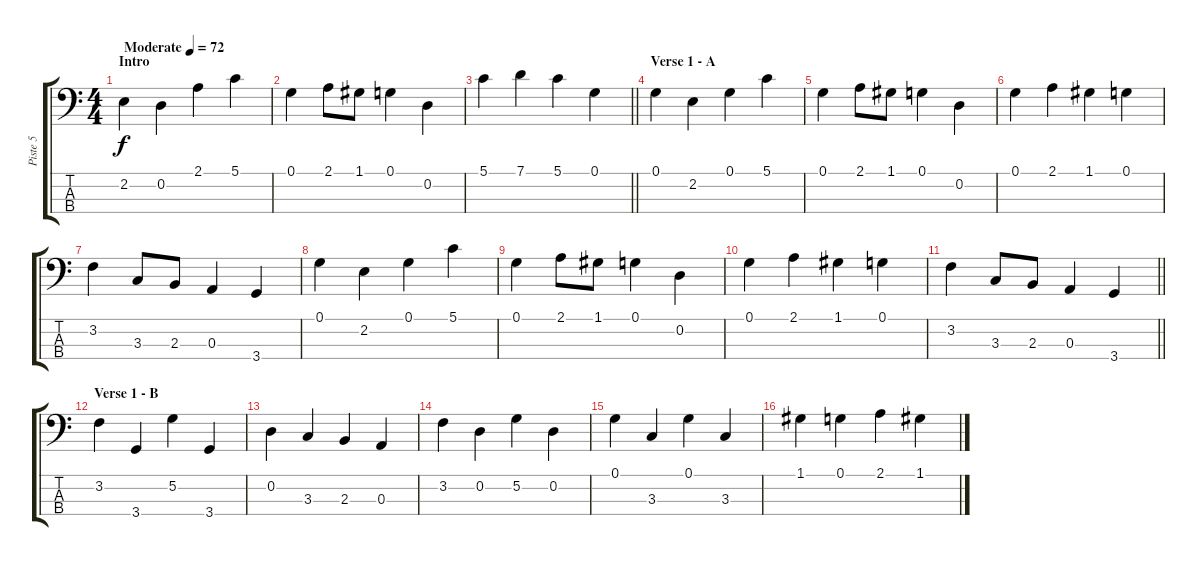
\track ("Piste 5" "Piste 5") {instrument acousticbass}
\staff {score tabs}
\tuning (G2 D2 A1 E1) {hide}
\ts (4 4)
\section ("" "Intro")
\tempo (72 "Moderate")
\clef f4
\ks c
2.2.4{dy f instrument acousticbass} 0.2.4 2.1.4 5.1.4 |
0.1.4 2.1.8 1.1.8 0.1.4 0.2.4 |
\barLineRight lightlight
5.1.4 7.1.4 5.1.4 0.1.4 |
\section ("" "Verse 1 - A")
0.1.4 2.2.4 0.1.4 5.1.4 |
0.1.4 2.1.8 1.1.8 0.1.4 0.2.4 |
0.1.4 2.1.4 1.1.4 0.1.4 |
3.2.4 3.3.8 2.3.8 0.3.4 3.4.4 |
0.1.4 2.2.4 0.1.4 5.1.4 |
0.1.4 2.1.8 1.1.8 0.1.4 0.2.4 |
0.1.4 2.1.4 1.1.4 0.1.4 |
\barLineRight lightlight
3.2.4 3.3.8 2.3.8 0.3.4 3.4.4 |
\section ("" "Verse 1 - B")
3.2.4 3.4.4 5.2.4 3.4.4 |
0.2.4 3.3.4 2.3.4 0.3.4 |
3.2.4 0.2.4 5.2.4 0.2.4 |
0.1.4 3.3.4 0.1.4 3.3.4 |
1.1.4 0.1.4 2.1.4 1.1.4
